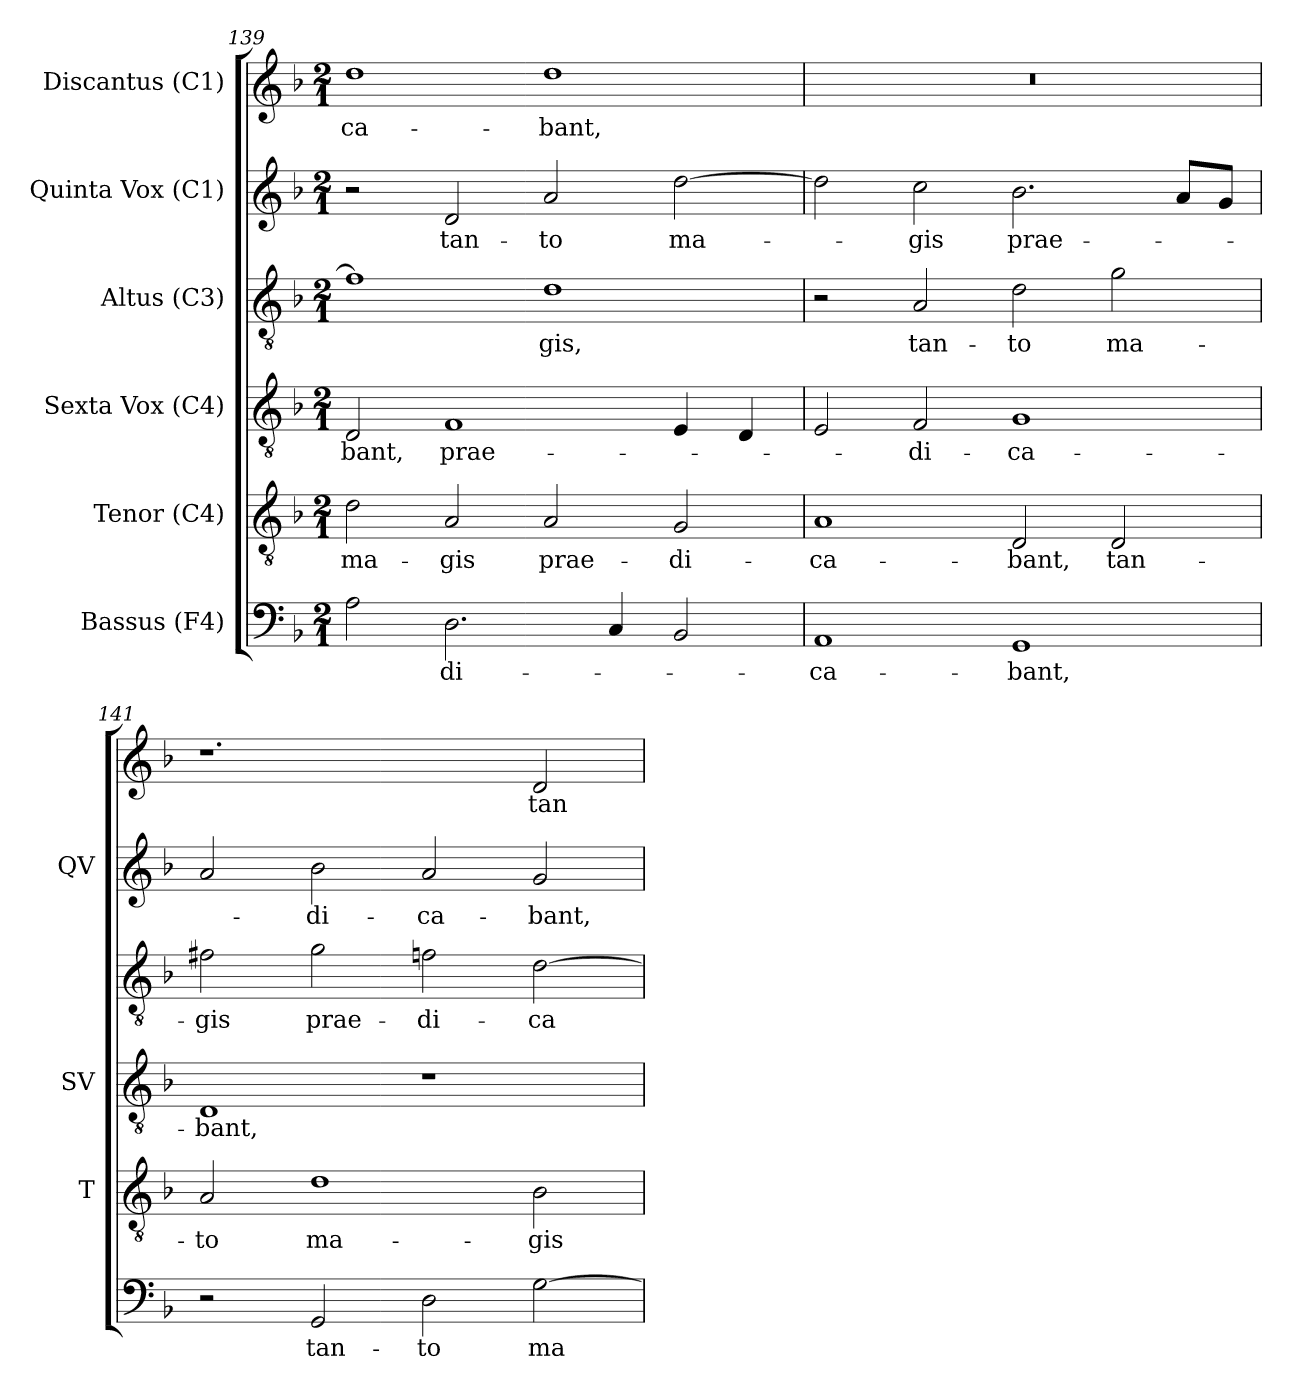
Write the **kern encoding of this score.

**kern	**text	**kern	**text	**kern	**text	**kern	**text	**kern	**text	**kern	**text
*part6	*part6	*part5	*part5	*part4	*part4	*part3	*part3	*part2	*part2	*part1	*part1
*staff6	*staff6	*staff5	*staff5	*staff4	*staff4	*staff3	*staff3	*staff2	*staff2	*staff1	*staff1
*I"Bassus (F4)	*	*I"Tenor (C4)	*	*I"Sexta Vox (C4)	*	*I"Altus (C3)	*	*I"Quinta Vox (C1)	*	*I"Discantus (C1)	*
*	*	*I'T	*	*I'SV	*	*	*	*I'QV	*	*	*
!!LO:LB:g=z
*clefF4	*	*clefGv2	*	*clefGv2	*	*clefGv2	*	*clefG2	*	*clefG2	*
*	*	*	*	*	*	*ITrd7c12	*	*	*	*	*
*k[b-]	*	*k[b-]	*	*k[b-]	*	*k[b-]	*	*k[b-]	*	*k[b-]	*
*F:	*	*F:	*	*F:	*	*F:	*	*F:	*	*F:	*
*M2/1	*	*M2/1	*	*M2/1	*	*M2/1	*	*M2/1	*	*M2/1	*
=139	=139	=139	=139	=139	=139	=139	=139	=139	=139	=139	=139
!	!	!	!LO:LY:b:color=#000000	!	!	!	!	!	!	!	!
!	!	!	!	!	!LO:LY:b:color=#000000	!	!	!	!	!	!
!	!	!	!	!	!	!	!	!	!	!	!LO:LY:b:color=#000000
2Ai\	.	2di\	ma-	2Di/	-bant,	1Fi]	.	2r	.	1ddi	-ca-
!	!LO:LY:b:color=#000000	!	!	!	!	!	!	!	!	!	!
!	!	!	!LO:LY:b:color=#000000	!	!	!	!	!	!	!	!
!	!	!	!	!	!LO:LY:b:color=#000000	!	!	!	!	!	!
!	!	!	!	!	!	!	!	!	!LO:LY:b:color=#000000	!	!
2.Di\	-di-	2Ai/	-gis	1Fi	prae-	.	.	2di/	tan-	.	.
!	!	!	!LO:LY:b:color=#000000	!	!	!	!	!	!	!	!
!	!	!	!	!	!	!	!LO:LY:b:color=#000000	!	!	!	!
!	!	!	!	!	!	!	!	!	!LO:LY:b:color=#000000	!	!
!	!	!	!	!	!	!	!	!	!	!	!LO:LY:b:color=#000000
.	.	2Ai/	prae-	.	.	1Di	-gis,	2ai/	-to	1ddi	-bant,
4Ci/	.	.	.	.	.	.	.	.	.	.	.
!	!	!	!LO:LY:b:color=#000000	!	!	!	!	!	!	!	!
!	!	!	!	!	!	!	!	!	!LO:LY:b:color=#000000	!	!
2BB-i/	.	2Gi/	-di-	4Ei/	.	.	.	[2ddi\	ma-	.	.
.	.	.	.	4Di/	.	.	.	.	.	.	.
=140	=140	=140	=140	=140	=140	=140	=140	=140	=140	=140	=140
!	!LO:LY:b:color=#000000	!	!	!	!	!	!	!	!	!	!
!	!	!	!LO:LY:b:color=#000000	!	!	!	!	!	!	!LO:N:vis=1	!
1AAi	-ca-	1Ai	-ca-	2Ei/	.	2r	.	2ddi\]	.	0r	.
!	!	!	!	!	!LO:LY:b:color=#000000	!	!	!	!	!	!
!	!	!	!	!	!	!	!LO:LY:b:color=#000000	!	!	!	!
!	!	!	!	!	!	!	!	!	!LO:LY:b:color=#000000	!	!
.	.	.	.	2Fi/	-di-	2AAi/	tan-	2cci\	-gis	.	.
!	!LO:LY:b:color=#000000	!	!	!	!	!	!	!	!	!	!
!	!	!	!LO:LY:b:color=#000000	!	!	!	!	!	!	!	!
!	!	!	!	!	!LO:LY:b:color=#000000	!	!	!	!	!	!
!	!	!	!	!	!	!	!LO:LY:b:color=#000000	!	!	!	!
!	!	!	!	!	!	!	!	!	!LO:LY:b:color=#000000	!	!
1GGi	-bant,	2Di/	-bant,	1Gi	-ca-	2Di\	-to	2.b-i\	prae-	.	.
!	!	!	!LO:LY:b:color=#000000	!	!	!	!	!	!	!	!
!	!	!	!	!	!	!	!LO:LY:b:color=#000000	!	!	!	!
.	.	2Di/	tan-	.	.	2Gi\	ma-	.	.	.	.
.	.	.	.	.	.	.	.	8ai/L	.	.	.
.	.	.	.	.	.	.	.	8gi/J	.	.	.
=141	=141	=141	=141	=141	=141	=141	=141	=141	=141	=141	=141
!	!	!	!LO:LY:b:color=#000000	!	!	!	!	!	!	!	!
!	!	!	!	!	!LO:LY:b:color=#000000	!	!	!	!	!	!
!	!	!	!	!	!	!	!LO:LY:b:color=#000000	!	!	!	!
2r	.	2Ai/	-to	1Di	-bant,	2F#Xi\	-gis	2ai/	.	1.r	.
!	!LO:LY:b:color=#000000	!	!	!	!	!	!	!	!	!	!
!	!	!	!LO:LY:b:color=#000000	!	!	!	!	!	!	!	!
!	!	!	!	!	!	!	!LO:LY:b:color=#000000	!	!	!	!
!	!	!	!	!	!	!	!	!	!LO:LY:b:color=#000000	!	!
2GGi/	tan-	1di	ma-	.	.	2Gi\	prae-	2b-i\	-di-	.	.
!	!LO:LY:b:color=#000000	!	!	!	!	!	!	!	!	!	!
!	!	!	!	!	!	!	!LO:LY:b:color=#000000	!	!	!	!
!	!	!	!	!	!	!	!	!	!LO:LY:b:color=#000000	!	!
2Di\	-to	.	.	1r	.	2Fi\	-di-	2ai/	-ca-	.	.
!	!LO:LY:b:color=#000000	!	!	!	!	!	!	!	!	!	!
!	!	!	!LO:LY:b:color=#000000	!	!	!	!	!	!	!	!
!	!	!	!	!	!	!	!LO:LY:b:color=#000000	!	!	!	!
!	!	!	!	!	!	!	!	!	!LO:LY:b:color=#000000	!	!
!	!	!	!	!	!	!	!	!	!	!	!LO:LY:b:color=#000000
[2Gi\	ma-	2B-i\	-gis	.	.	[2Di\	-ca-	2gi/	-bant,	2di/	tan-
=	=	=	=	=	=	=	=	=	=	=	=
*-	*-	*-	*-	*-	*-	*-	*-	*-	*-	*-	*-
